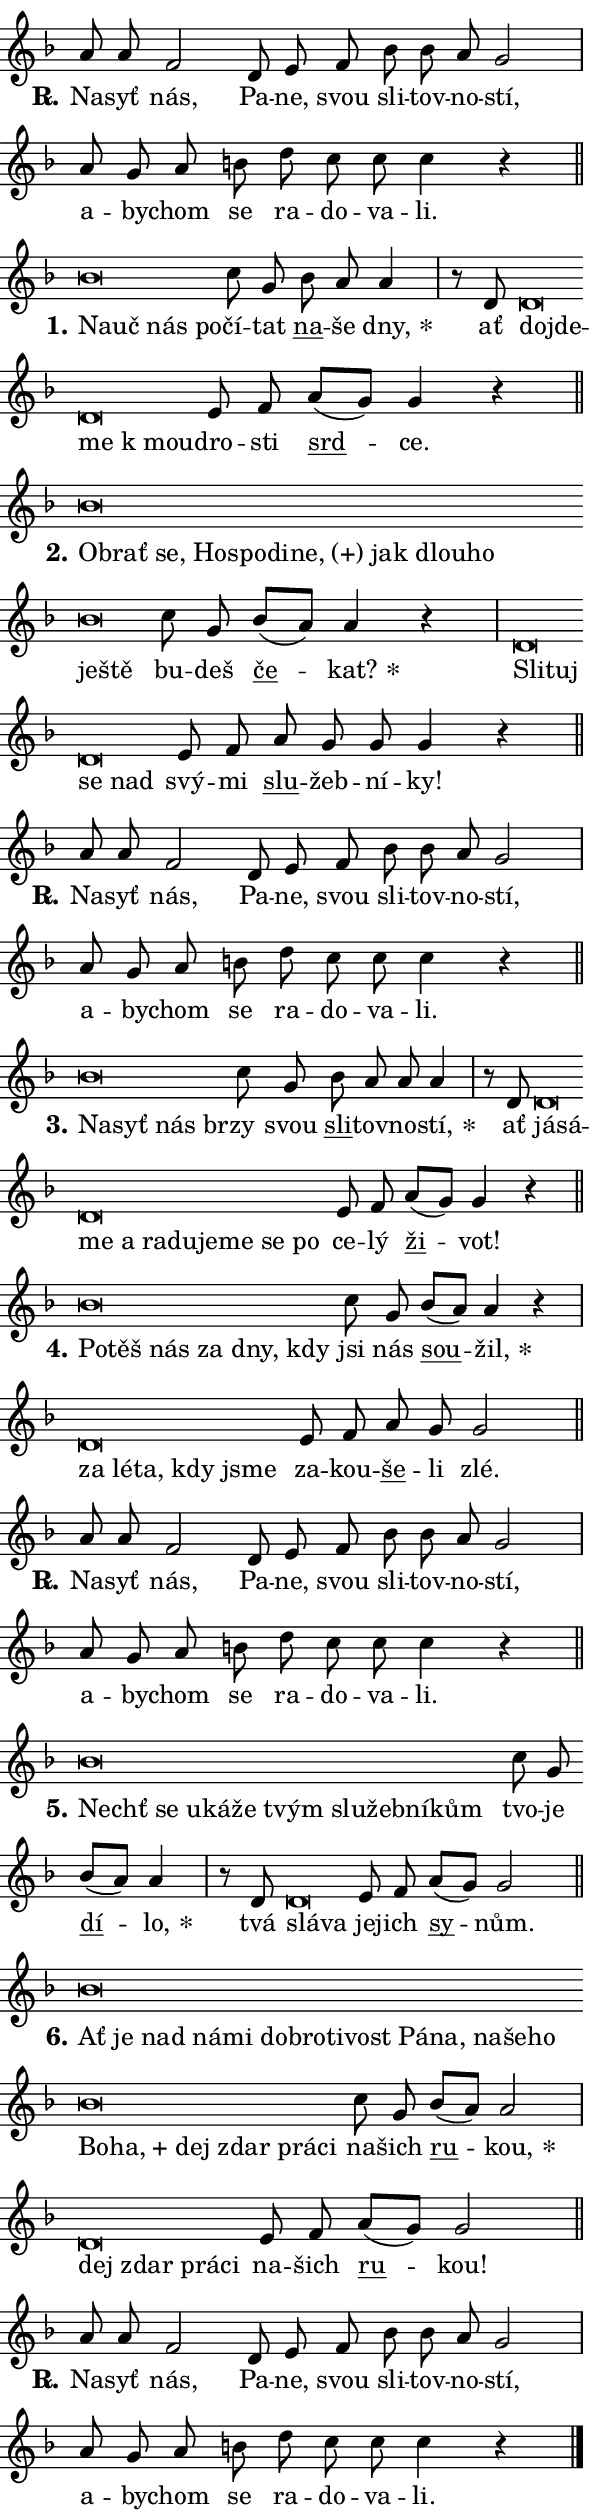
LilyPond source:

\version "2.24.0"
\header { tagline = "" }
\paper {
  indent = 0\cm
  top-margin = 0\cm
  right-margin = 0.13\cm % to fit lyric hyphens
  bottom-margin = 0\cm
  left-margin = 0\cm
  paper-width = 10\cm
  page-breaking = #ly:one-page-breaking
  system-system-spacing.basic-distance = #11
  score-system-spacing.basic-distance = #11
  ragged-last = ##f
}


%% Author: Thomas Morley
%% https://lists.gnu.org/archive/html/lilypond-user/2020-05/msg00002.html
#(define (line-position grob)
"Returns position of @var[grob} in current system:
   @code{'start}, if at first time-step
   @code{'end}, if at last time-step
   @code{'middle} otherwise
"
  (let* ((col (ly:item-get-column grob))
         (ln (ly:grob-object col 'left-neighbor))
         (rn (ly:grob-object col 'right-neighbor))
         (col-to-check-left (if (ly:grob? ln) ln col))
         (col-to-check-right (if (ly:grob? rn) rn col))
         (break-dir-left
           (and
             (ly:grob-property col-to-check-left 'non-musical #f)
             (ly:item-break-dir col-to-check-left)))
         (break-dir-right
           (and
             (ly:grob-property col-to-check-right 'non-musical #f)
             (ly:item-break-dir col-to-check-right))))
        (cond ((eqv? 1 break-dir-left) 'start)
              ((eqv? -1 break-dir-right) 'end)
              (else 'middle))))

#(define (tranparent-at-line-position vctor)
  (lambda (grob)
  "Relying on @code{line-position} select the relevant enry from @var{vctor}.
Used to determine transparency,"
    (case (line-position grob)
      ((end) (not (vector-ref vctor 0)))
      ((middle) (not (vector-ref vctor 1)))
      ((start) (not (vector-ref vctor 2))))))

noteHeadBreakVisibility =
#(define-music-function (break-visibility)(vector?)
"Makes @code{NoteHead}s transparent relying on @var{break-visibility}"
#{
  \override NoteHead.transparent =
    #(tranparent-at-line-position break-visibility)
#})

#(define delete-ledgers-for-transparent-note-heads
  (lambda (grob)
    "Reads whether a @code{NoteHead} is transparent.
If so this @code{NoteHead} is removed from @code{'note-heads} from
@var{grob}, which is supposed to be @code{LedgerLineSpanner}.
As a result ledgers are not printed for this @code{NoteHead}"
    (let* ((nhds-array (ly:grob-object grob 'note-heads))
           (nhds-list
             (if (ly:grob-array? nhds-array)
                 (ly:grob-array->list nhds-array)
                 '()))
           ;; Relies on the transparent-property being done before
           ;; Staff.LedgerLineSpanner.after-line-breaking is executed.
           ;; This is fragile ...
           (to-keep
             (remove
               (lambda (nhd)
                 (ly:grob-property nhd 'transparent #f))
               nhds-list)))
      ;; TODO find a better method to iterate over grob-arrays, similiar
      ;; to filter/remove etc for lists
      ;; For now rebuilt from scratch
      (set! (ly:grob-object grob 'note-heads)  '())
      (for-each
        (lambda (nhd)
          (ly:pointer-group-interface::add-grob grob 'note-heads nhd))
        to-keep))))

squashNotes = {
  \override NoteHead.X-extent = #'(-0.2 . 0.2)
  \override NoteHead.Y-extent = #'(-0.75 . 0)
  \override NoteHead.stencil =
    #(lambda (grob)
       (let ((pos (ly:grob-property grob 'staff-position)))
         (begin
           (if (< pos -7) (display "ERROR: Lower brevis then expected\n") (display ""))
           (if (<= pos -6) ly:text-interface::print ly:note-head::print))))
}
unSquashNotes = {
  \revert NoteHead.X-extent
  \revert NoteHead.Y-extent
  \revert NoteHead.stencil
}

hideNotes = \noteHeadBreakVisibility #begin-of-line-visible
unHideNotes = \noteHeadBreakVisibility #all-visible

% work-around for resetting accidentals
% https://lilypond.org/doc/v2.23/Documentation/notation/displaying-rhythms#unmetered-music
cadenzaMeasure = {
  \cadenzaOff
  \partial 1024 s1024
  \cadenzaOn
}

#(define-markup-command (accent layout props text) (markup?)
  "Underline accented syllable"
  (interpret-markup layout props
    #{\markup \override #'(offset . 4.3) \underline { #text }#}))

responsum = \markup \concat {
  "R" \hspace #-1.05 \path #0.1 #'((moveto 0 0.07) (lineto 0.9 0.8)) \hspace #0.05 "."
}

spaceSize = #0.6828661417322834 % exact space size for TeX Gyre Schola

\layout {
  \context {
    \Staff
    \remove "Time_signature_engraver"
    \override LedgerLineSpanner.after-line-breaking = #delete-ledgers-for-transparent-note-heads
  }
  \context {
    \Lyrics {
      \override LyricSpace.minimum-distance = \spaceSize
      \override LyricText.font-name = #"TeX Gyre Schola"
      \override LyricText.font-size = 1
      \override StanzaNumber.font-name = #"TeX Gyre Schola Bold"
      \override StanzaNumber.font-size = 1
    }
  }
  \context {
    \Score 
    \override NoteHead.text =
      #(lambda (grob) 
        (let ((pos (ly:grob-property grob 'staff-position)))
          #{\markup {
            \combine
              \halign #-0.55 \raise #(if (= pos -6) 0 0.5) \override #'(thickness . 2) \draw-line #'(3.2 . 0)
              \musicglyph "noteheads.sM1"
          }#}))
  }
}

% magnetic-lyrics.ily
%
%   written by
%     Jean Abou Samra <jean@abou-samra.fr>
%     Werner Lemberg <wl@gnu.org>
%
%   adapted by
%     Jiri Hon <jiri.hon@gmail.com>
%
% Version 2022-Apr-15

% https://www.mail-archive.com/lilypond-user@gnu.org/msg149350.html

#(define (Left_hyphen_pointer_engraver context)
   "Collect syllable-hyphen-syllable occurrences in lyrics and store
them in properties.  This engraver only looks to the left.  For
example, if the lyrics input is @code{foo -- bar}, it does the
following.

@itemize @bullet
@item
Set the @code{text} property of the @code{LyricHyphen} grob between
@q{foo} and @q{bar} to @code{foo}.

@item
Set the @code{left-hyphen} property of the @code{LyricText} grob with
text @q{foo} to the @code{LyricHyphen} grob between @q{foo} and
@q{bar}.
@end itemize

Use this auxiliary engraver in combination with the
@code{lyric-@/text::@/apply-@/magnetic-@/offset!} hook."
   (let ((hyphen #f)
         (text #f))
     (make-engraver
      (acknowledgers
       ((lyric-syllable-interface engraver grob source-engraver)
        (set! text grob)))
      (end-acknowledgers
       ((lyric-hyphen-interface engraver grob source-engraver)
        ;(when (not (grob::has-interface grob 'lyric-space-interface))
          (set! hyphen grob)));)
      ((stop-translation-timestep engraver)
       (when (and text hyphen)
         (ly:grob-set-object! text 'left-hyphen hyphen))
       (set! text #f)
       (set! hyphen #f)))))

#(define (lyric-text::apply-magnetic-offset! grob)
   "If the space between two syllables is less than the value in
property @code{LyricText@/.details@/.squash-threshold}, move the right
syllable to the left so that it gets concatenated with the left
syllable.

Use this function as a hook for
@code{LyricText@/.after-@/line-@/breaking} if the
@code{Left_@/hyphen_@/pointer_@/engraver} is active."
   (let ((hyphen (ly:grob-object grob 'left-hyphen #f)))
     (when hyphen
       (let ((left-text (ly:spanner-bound hyphen LEFT)))
         (when (grob::has-interface left-text 'lyric-syllable-interface)
           (let* ((common (ly:grob-common-refpoint grob left-text X))
                  (this-x-ext (ly:grob-extent grob common X))
                  (left-x-ext
                   (begin
                     ;; Trigger magnetism for left-text.
                     (ly:grob-property left-text 'after-line-breaking)
                     (ly:grob-extent left-text common X)))
                  ;; `delta` is the gap width between two syllables.
                  (delta (- (interval-start this-x-ext)
                            (interval-end left-x-ext)))
                  (details (ly:grob-property grob 'details))
                  (threshold (assoc-get 'squash-threshold details 0.2)))
             (when (< delta threshold)
               (let* (;; We have to manipulate the input text so that
                      ;; ligatures crossing syllable boundaries are not
                      ;; disabled.  For languages based on the Latin
                      ;; script this is essentially a beautification.
                      ;; However, for non-Western scripts it can be a
                      ;; necessity.
                      (lt (ly:grob-property left-text 'text))
                      (rt (ly:grob-property grob 'text))
                      (is-space (grob::has-interface hyphen 'lyric-space-interface))
                      (space (if is-space " " ""))
                      (extra-delta (if is-space spaceSize 0))
                      ;; Append new syllable.
                      (ltrt-space (if (and (string? lt) (string? rt))
                                (string-append lt space rt)
                                (make-concat-markup (list lt space rt))))
                      ;; Right-align `ltrt` to the right side.
                      (ltrt-space-markup (grob-interpret-markup
                               grob
                               (make-translate-markup
                                (cons (interval-length this-x-ext) 0)
                                (make-right-align-markup ltrt-space)))))
                 (begin
                   ;; Don't print `left-text`.
                   (ly:grob-set-property! left-text 'stencil #f)
                   ;; Set text and stencil (which holds all collected
                   ;; syllables so far) and shift it to the left.
                   (ly:grob-set-property! grob 'text ltrt-space)
                   (ly:grob-set-property! grob 'stencil ltrt-space-markup)
                   (ly:grob-translate-axis! grob (- (- delta extra-delta)) X))))))))))


#(define (lyric-hyphen::displace-bounds-first grob)
   ;; Make very sure this callback isn't triggered too early.
   (let ((left (ly:spanner-bound grob LEFT))
         (right (ly:spanner-bound grob RIGHT)))
     (ly:grob-property left 'after-line-breaking)
     (ly:grob-property right 'after-line-breaking)
     (ly:lyric-hyphen::print grob)))

squashThreshold = #0.4

\layout {
  \context {
    \Lyrics
    \consists #Left_hyphen_pointer_engraver
    \override LyricText.after-line-breaking =
      #lyric-text::apply-magnetic-offset!
    \override LyricHyphen.stencil = #lyric-hyphen::displace-bounds-first
    \override LyricText.details.squash-threshold = \squashThreshold
    \override LyricHyphen.minimum-distance = 0
    \override LyricHyphen.minimum-length = \squashThreshold
  }
}

squashText = \override LyricText.details.squash-threshold = 9999
unSquashText = \override LyricText.details.squash-threshold = \squashThreshold

leftText = \override LyricText.self-alignment-X = #LEFT
unLeftText = \revert LyricText.self-alignment-X

starOffset = #(lambda (grob) 
                (let ((x_offset (ly:self-alignment-interface::aligned-on-x-parent grob)))
                  (if (= x_offset 0) 0 (+ x_offset 1.2))))

star = #(define-music-function (syllable)(string?)
"Append star separator at the end of a syllable"
#{
  \once \override LyricText.X-offset = #starOffset
  \lyricmode { \markup {
    #syllable
    \override #'((font-name . "TeX Gyre Schola Bold")) \hspace #0.2 \lower #0.65 \larger "*"
  } }
#})

starAccent = #(define-music-function (syllable)(string?)
"Append star separator at the end of a syllable and make accent"
#{
  \once \override LyricText.X-offset = #starOffset
  \lyricmode { \markup {
    \accent #syllable
    \override #'((font-name . "TeX Gyre Schola Bold")) \hspace #0.2 \lower #0.65 \larger "*"
  } }
#})

breath = #(define-music-function (syllable)(string?)
"Append breathing indicator at the end of a syllable"
#{
  \lyricmode { \markup { #syllable "+" } }
#})

optionalBreath = #(define-music-function (syllable)(string?)
"Append optional breathing indicator at the end of a syllable"
#{
  \lyricmode { \markup { #syllable "(+)" } }
#})


\score {
    <<
        \new Voice = "melody" { \cadenzaOn \key f \major \relative { a'8 a f2 d8 e f \bar "" bes bes a g2 \cadenzaMeasure \bar "|" a8 g a b \bar "" d c c c4 r \cadenzaMeasure \bar "||" \break } }
        \new Lyrics \lyricsto "melody" { \lyricmode { \set stanza = \responsum
Na -- syť nás, Pa -- ne, svou sli -- tov -- no -- stí, a -- by -- chom se ra -- do -- va -- li. } }
    >>
    \layout {}
}

\score {
    <<
        \new Voice = "melody" { \cadenzaOn \key f \major \relative { \squashNotes bes'\breve*1/16 \hideNotes \breve*1/16 \bar "" \breve*1/16 \breve*1/16 \bar "" \unHideNotes \unSquashNotes c8 g \bar "" bes a a4 \cadenzaMeasure \bar "|" r8 d,8 \squashNotes d\breve*1/16 \hideNotes \breve*1/16 \bar "" \breve*1/16 \breve*1/16 \bar "" \unHideNotes \unSquashNotes e8 f \bar "" a[( g)] g4 r \cadenzaMeasure \bar "||" \break } }
        \new Lyrics \lyricsto "melody" { \lyricmode { \set stanza = "1."
\leftText Na -- \squashText uč nás po -- \unLeftText \unSquashText čí -- tat \markup \accent na -- še \star dny, ať \leftText do -- \squashText jde -- me "k mou" -- \unLeftText \unSquashText dro -- sti \markup \accent srd -- ce. } }
    >>
    \layout {}
}

\score {
    <<
        \new Voice = "melody" { \cadenzaOn \key f \major \relative { \squashNotes bes'\breve*1/16 \hideNotes \breve*1/16 \bar "" \breve*1/16 \bar "" \breve*1/16 \bar "" \breve*1/16 \bar "" \breve*1/16 \bar "" \breve*1/16 \bar "" \breve*1/16 \bar "" \breve*1/16 \bar "" \breve*1/16 \bar "" \breve*1/16 \breve*1/16 \bar "" \unHideNotes \unSquashNotes c8 g \bar "" bes[( a)] a4 r \cadenzaMeasure \bar "|" \squashNotes d,\breve*1/16 \hideNotes \breve*1/16 \bar "" \breve*1/16 \breve*1/16 \bar "" \unHideNotes \unSquashNotes e8 f \bar "" a g g g4 r \cadenzaMeasure \bar "||" \break } }
        \new Lyrics \lyricsto "melody" { \lyricmode { \set stanza = "2."
\leftText Ob -- \squashText rať se, Ho -- spo -- di -- \optionalBreath ne, jak dlou -- ho je -- ště \unLeftText \unSquashText bu -- deš \markup \accent če -- \star kat? \leftText Sli -- \squashText tuj se nad \unLeftText \unSquashText svý -- mi \markup \accent slu -- žeb -- ní -- ky! } }
    >>
    \layout {}
}

\score {
    <<
        \new Voice = "melody" { \cadenzaOn \key f \major \relative { a'8 a f2 d8 e f \bar "" bes bes a g2 \cadenzaMeasure \bar "|" a8 g a b \bar "" d c c c4 r \cadenzaMeasure \bar "||" \break } }
        \new Lyrics \lyricsto "melody" { \lyricmode { \set stanza = \responsum
Na -- syť nás, Pa -- ne, svou sli -- tov -- no -- stí, a -- by -- chom se ra -- do -- va -- li. } }
    >>
    \layout {}
}

\score {
    <<
        \new Voice = "melody" { \cadenzaOn \key f \major \relative { \squashNotes bes'\breve*1/16 \hideNotes \breve*1/16 \bar "" \breve*1/16 \breve*1/16 \bar "" \unHideNotes \unSquashNotes c8 g \bar "" bes a a a4 \cadenzaMeasure \bar "|" r8 d,8 \squashNotes d\breve*1/16 \hideNotes \breve*1/16 \bar "" \breve*1/16 \bar "" \breve*1/16 \bar "" \breve*1/16 \bar "" \breve*1/16 \bar "" \breve*1/16 \bar "" \breve*1/16 \bar "" \breve*1/16 \breve*1/16 \bar "" \unHideNotes \unSquashNotes e8 f \bar "" a[( g)] g4 r \cadenzaMeasure \bar "||" \break } }
        \new Lyrics \lyricsto "melody" { \lyricmode { \set stanza = "3."
\leftText Na -- \squashText syť nás br -- \unLeftText \unSquashText zy svou \markup \accent sli -- tov -- no -- \star stí, ať \leftText já -- \squashText sá -- me a ra -- du -- je -- me se po \unLeftText \unSquashText ce -- lý \markup \accent ži -- vot! } }
    >>
    \layout {}
}

\score {
    <<
        \new Voice = "melody" { \cadenzaOn \key f \major \relative { \squashNotes bes'\breve*1/16 \hideNotes \breve*1/16 \bar "" \breve*1/16 \bar "" \breve*1/16 \bar "" \breve*1/16 \breve*1/16 \bar "" \unHideNotes \unSquashNotes c8 g \bar "" bes[( a)] a4 r \cadenzaMeasure \bar "|" \squashNotes d,\breve*1/16 \hideNotes \breve*1/16 \bar "" \breve*1/16 \bar "" \breve*1/16 \breve*1/16 \bar "" \unHideNotes \unSquashNotes e8 f \bar "" a g g2 \cadenzaMeasure \bar "||" \break } }
        \new Lyrics \lyricsto "melody" { \lyricmode { \set stanza = "4."
\leftText Po -- \squashText těš nás za dny, kdy \unLeftText \unSquashText jsi nás \markup \accent sou -- \star žil, \leftText za \squashText lé -- ta, kdy jsme \unLeftText \unSquashText za -- kou -- \markup \accent še -- li zlé. } }
    >>
    \layout {}
}

\score {
    <<
        \new Voice = "melody" { \cadenzaOn \key f \major \relative { a'8 a f2 d8 e f \bar "" bes bes a g2 \cadenzaMeasure \bar "|" a8 g a b \bar "" d c c c4 r \cadenzaMeasure \bar "||" \break } }
        \new Lyrics \lyricsto "melody" { \lyricmode { \set stanza = \responsum
Na -- syť nás, Pa -- ne, svou sli -- tov -- no -- stí, a -- by -- chom se ra -- do -- va -- li. } }
    >>
    \layout {}
}

\score {
    <<
        \new Voice = "melody" { \cadenzaOn \key f \major \relative { \squashNotes bes'\breve*1/16 \hideNotes \breve*1/16 \bar "" \breve*1/16 \bar "" \breve*1/16 \bar "" \breve*1/16 \bar "" \breve*1/16 \bar "" \breve*1/16 \bar "" \breve*1/16 \bar "" \breve*1/16 \breve*1/16 \bar "" \unHideNotes \unSquashNotes c8 g \bar "" bes[( a)] a4 \cadenzaMeasure \bar "|" r8 d,8 \squashNotes d\breve*1/16 \hideNotes \breve*1/16 \bar "" \unHideNotes \unSquashNotes e8 f \bar "" a[( g)] g2 \cadenzaMeasure \bar "||" \break } }
        \new Lyrics \lyricsto "melody" { \lyricmode { \set stanza = "5."
\leftText Nechť \squashText se u -- ká -- že tvým slu -- žeb -- ní -- kům \unLeftText \unSquashText tvo -- je \markup \accent dí -- \star lo, tvá \leftText slá -- \squashText va \unLeftText \unSquashText je -- jich \markup \accent sy -- nům. } }
    >>
    \layout {}
}

\score {
    <<
        \new Voice = "melody" { \cadenzaOn \key f \major \relative { \squashNotes bes'\breve*1/16 \hideNotes \breve*1/16 \bar "" \breve*1/16 \bar "" \breve*1/16 \bar "" \breve*1/16 \bar "" \breve*1/16 \bar "" \breve*1/16 \bar "" \breve*1/16 \bar "" \breve*1/16 \bar "" \breve*1/16 \bar "" \breve*1/16 \bar "" \breve*1/16 \bar "" \breve*1/16 \bar "" \breve*1/16 \bar "" \breve*1/16 \bar "" \breve*1/16 \bar "" \breve*1/16 \bar "" \breve*1/16 \bar "" \breve*1/16 \breve*1/16 \bar "" \unHideNotes \unSquashNotes c8 g \bar "" bes[( a)] a2 \cadenzaMeasure \bar "|" \squashNotes d,\breve*1/16 \hideNotes \breve*1/16 \bar "" \breve*1/16 \breve*1/16 \bar "" \unHideNotes \unSquashNotes e8 f \bar "" a[( g)] g2 \cadenzaMeasure \bar "||" \break } }
        \new Lyrics \lyricsto "melody" { \lyricmode { \set stanza = "6."
\leftText Ať \squashText je nad ná -- mi dob -- ro -- ti -- vost Pá -- na, na -- še -- ho Bo -- \breath "ha," dej zdar prá -- ci \unLeftText \unSquashText na -- šich \markup \accent ru -- \star kou, \leftText dej \squashText zdar prá -- ci \unLeftText \unSquashText na -- šich \markup \accent ru -- kou! } }
    >>
    \layout {}
}

\score {
    <<
        \new Voice = "melody" { \cadenzaOn \key f \major \relative { a'8 a f2 d8 e f \bar "" bes bes a g2 \cadenzaMeasure \bar "|" a8 g a b \bar "" d c c c4 r \cadenzaMeasure \bar "||" \break } \bar "|." }
        \new Lyrics \lyricsto "melody" { \lyricmode { \set stanza = \responsum
Na -- syť nás, Pa -- ne, svou sli -- tov -- no -- stí, a -- by -- chom se ra -- do -- va -- li. } }
    >>
    \layout {}
}
